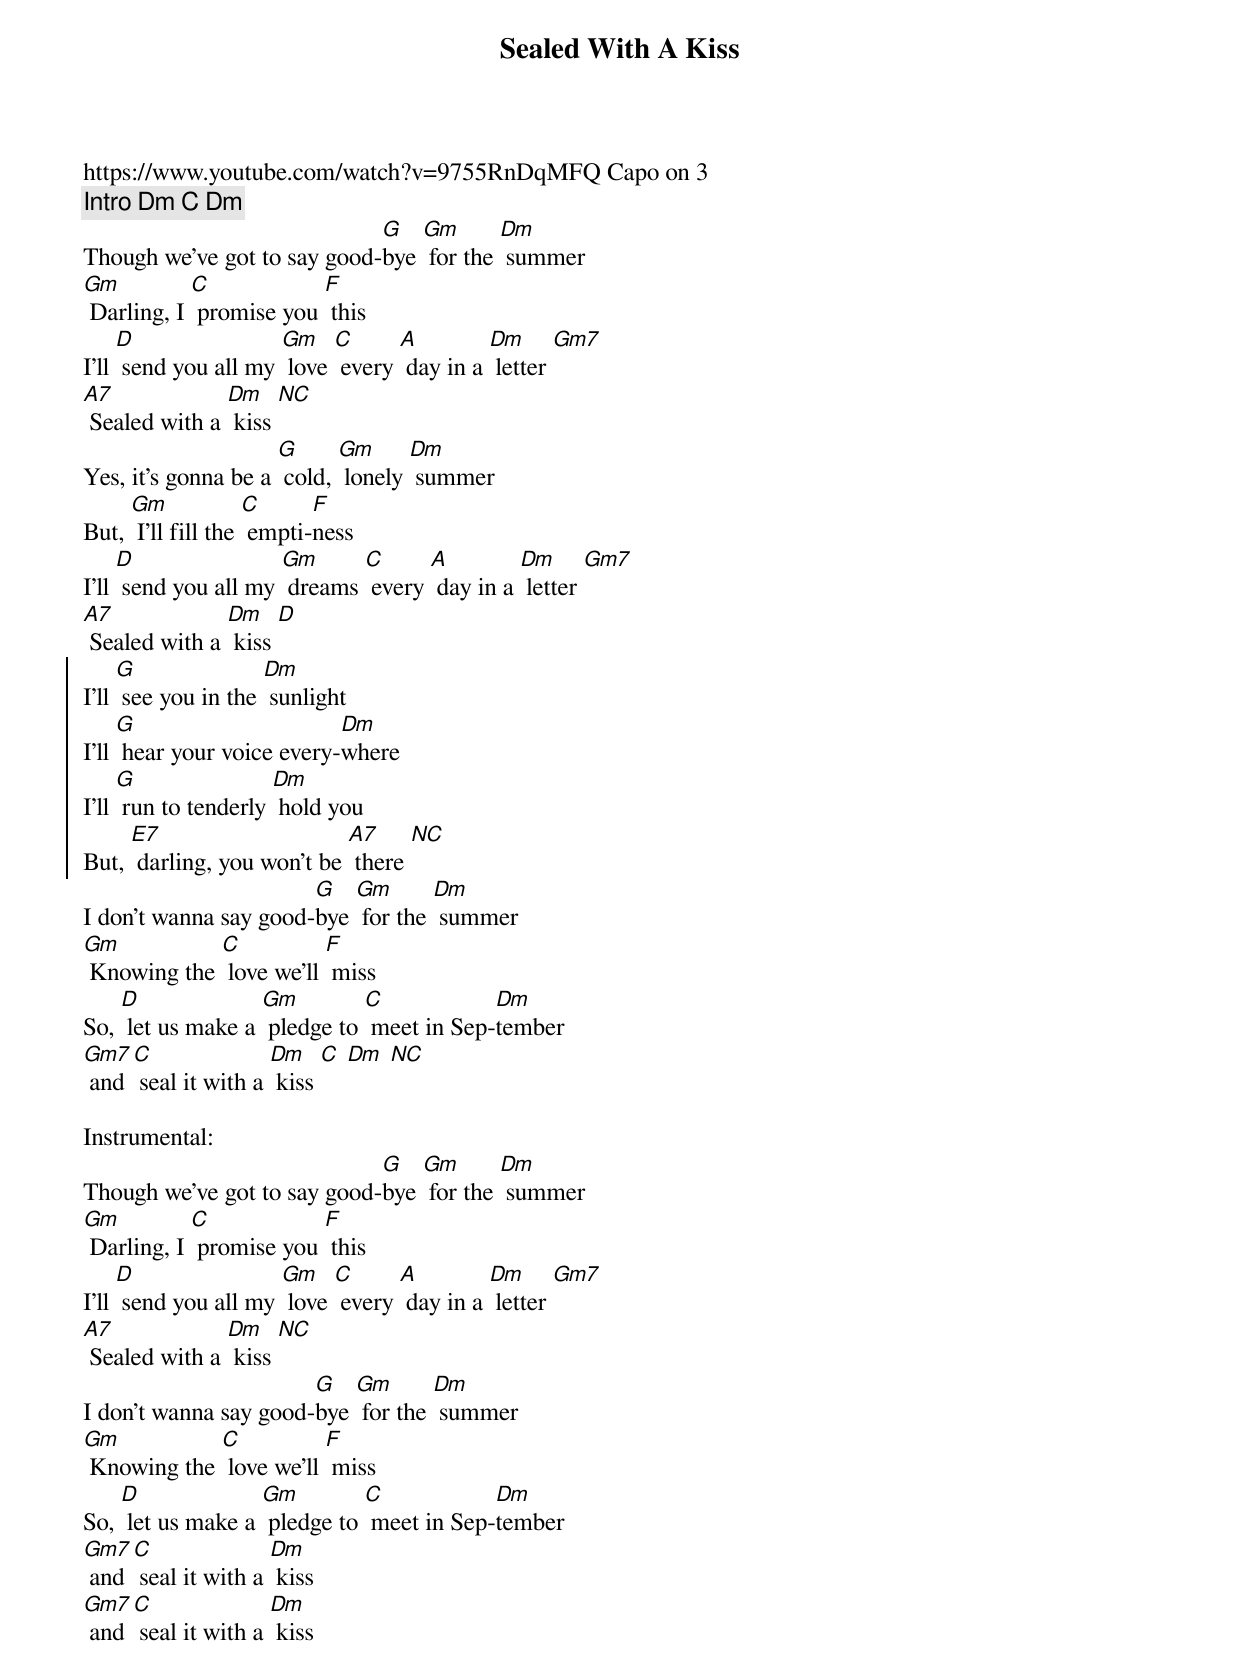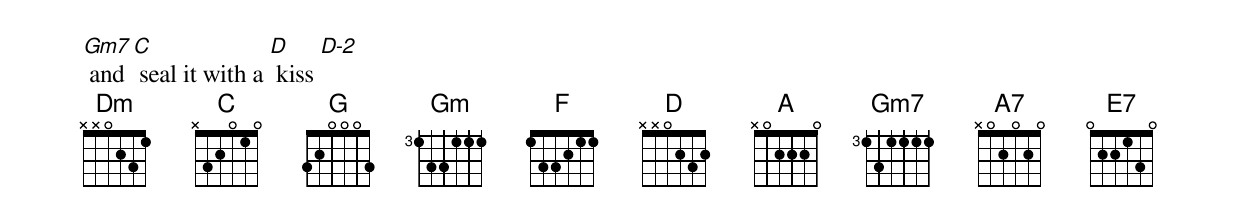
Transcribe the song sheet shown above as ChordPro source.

{t:Sealed With A Kiss}
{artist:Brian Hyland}
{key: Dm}
https://www.youtube.com/watch?v=9755RnDqMFQ Capo on 3
{c:Intro [Dm] [C] [Dm]}
Though we've got to say good-[G]bye [Gm] for the [Dm] summer
[Gm] Darling, I [C] promise you [F] this
I'll [D] send you all my [Gm] love [C] every [A] day in a [Dm] letter [Gm7]
[A7] Sealed with a [Dm] kiss [NC]
{c:}
Yes, it's gonna be a [G] cold, [Gm] lonely [Dm] summer
But, [Gm] I'll fill the [C] empti-[F]ness
I'll [D] send you all my [Gm] dreams [C] every [A] day in a [Dm] letter [Gm7]
[A7] Sealed with a [Dm] kiss [D]
{soc}
I'll [G] see you in the [Dm] sunlight
I'll [G] hear your voice every-[Dm]where
I'll [G] run to tenderly [Dm] hold you
But, [E7] darling, you won't be [A7] there [NC]
{eoc}
I don't wanna say good-[G]bye [Gm] for the [Dm] summer
[Gm] Knowing the [C] love we'll [F] miss
So, [D] let us make a [Gm] pledge to [C] meet in Sep-[Dm]tember
[Gm7] and [C] seal it with a [Dm] kiss [C] [Dm] [NC]

Instrumental:
Though we've got to say good-[G]bye [Gm] for the [Dm] summer
[Gm] Darling, I [C] promise you [F] this
I'll [D] send you all my [Gm] love [C] every [A] day in a [Dm] letter [Gm7]
[A7] Sealed with a [Dm] kiss [NC]
{c: }
I don't wanna say good-[G]bye [Gm] for the [Dm] summer
[Gm] Knowing the [C] love we'll [F] miss
So, [D] let us make a [Gm] pledge to [C] meet in Sep-[Dm]tember
[Gm7] and [C] seal it with a [Dm] kiss
[Gm7] and [C] seal it with a [Dm] kiss
[Gm7] and [C] seal it with a [D] kiss [D-2]
